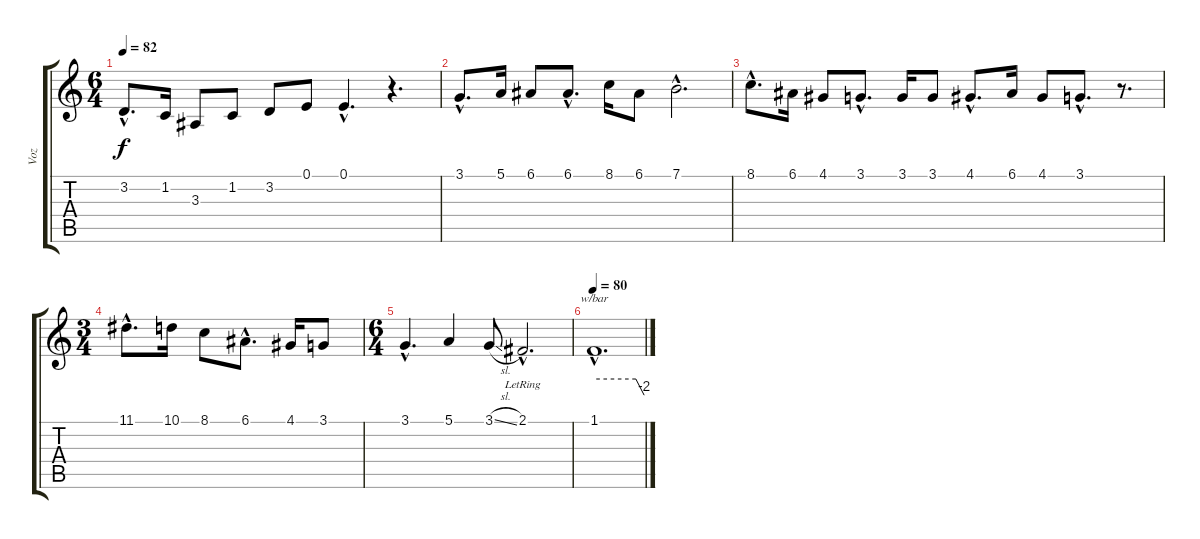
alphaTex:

\track ("Voz" "Voz") {instrument bassoon}
\staff {score tabs}
\tuning (E4 B3 G3 D3 A2 E2) {hide}
\ts (6 4)
\tempo 82
\clef g2
\ks c
3.2{hac}.8{d dy f} 1.2.16 3.3.8 1.2.8 3.2.8 0.1.8 0.1{hac}.4{d} r.4{d} |
3.1{hac}.8{d} 5.1.16 6.1.8 6.1{hac}.8{d} 8.1.16 6.1.8 7.1{hac}.2{d} |
8.1{hac}.8{d} 6.1.16 4.1.8 3.1{hac}.8{d} 3.1.16 3.1.8 4.1{hac}.8{d} 6.1.16 4.1.8 3.1{hac}.8{d} r.8{d} |
\ts (3 4)
11.1{hac}.8{d} 10.1.16 8.1.8 6.1{hac}.8{d} 4.1.16 3.1.8 |
\ts (6 4)
3.1{hac}.4{d} 5.1.4 3.1{sl}.8 2.1{hac lr}.2{d} |
\tempo 80
1.1{hac}.1{d tbe (custom default 0 0 50 0 60 -8) volume 2}
